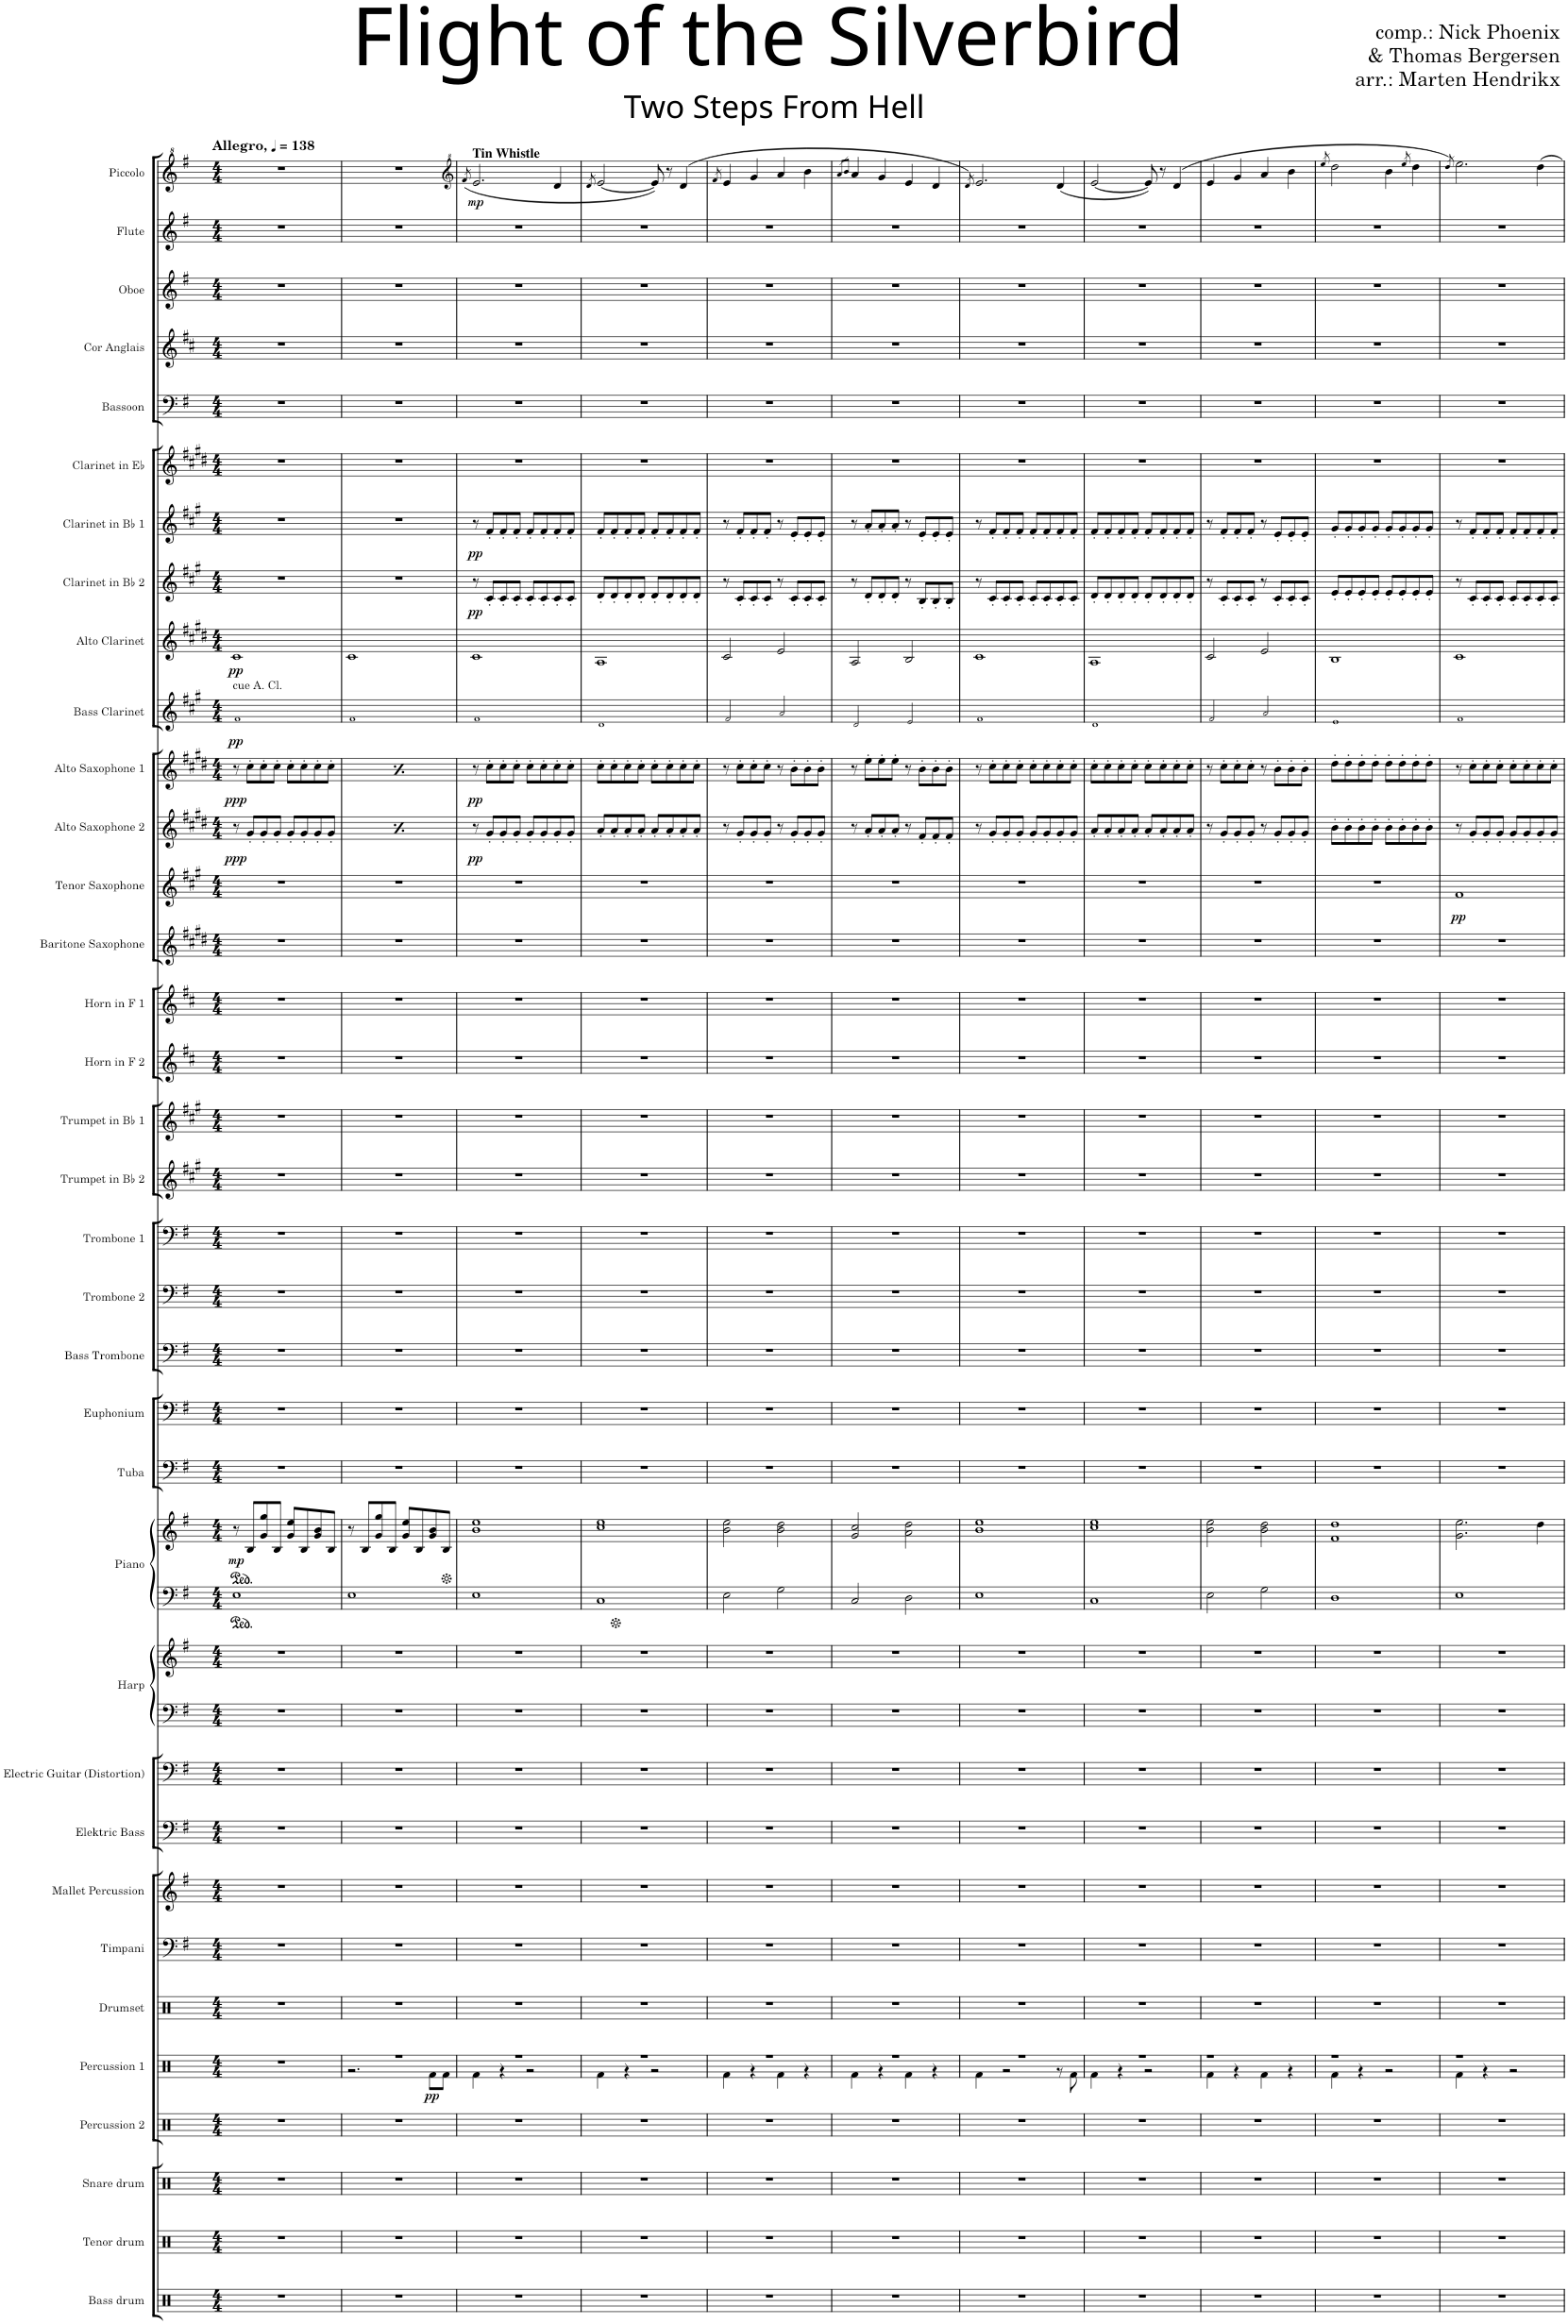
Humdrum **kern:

**kern	**kern	**kern	**kern	**kern	**dynam	**kern	**kern	**kern	**kern	**kern	**kern	**kern	**kern	**kern	**dynam	**kern	**kern	**kern	**kern	**kern	**kern	**kern	**kern	**kern	**kern	**kern	**dynam	**kern	**dynam	**kern	**dynam	**kern	**dynam	**kern	**dynam	**kern	**dynam	**kern	**dynam	**kern	**kern	**kern	**kern	**kern	**kern	**dynam
*part35	*part34	*part33	*part32	*part31	*part31	*part30	*part29	*part28	*part27	*part26	*part25	*part25	*part24	*part24	*part24	*part23	*part22	*part21	*part20	*part19	*part18	*part17	*part16	*part15	*part14	*part13	*part13	*part12	*part12	*part11	*part11	*part10	*part10	*part9	*part9	*part8	*part8	*part7	*part7	*part6	*part5	*part4	*part3	*part2	*part1	*part1
*staff37	*staff36	*staff35	*staff34	*staff33	*staff33	*staff32	*staff31	*staff30	*staff29	*staff28	*staff27	*staff26	*staff25	*staff24	*staff24/25	*staff23	*staff22	*staff21	*staff20	*staff19	*staff18	*staff17	*staff16	*staff15	*staff14	*staff13	*staff13	*staff12	*staff12	*staff11	*staff11	*staff10	*staff10	*staff9	*staff9	*staff8	*staff8	*staff7	*staff7	*staff6	*staff5	*staff4	*staff3	*staff2	*staff1	*staff1
*I"Bass drum	*I"Tenor drum	*I"Snare drum	*I"Percussion 2	*I"Percussion 1	*	*I"Drumset	*I"Timpani	*I"Mallet Percussion	*I"Elektric Bass	*I"Electric Guitar (Distortion)	*I"Harp	*	*I"Piano	*	*	*I"Tuba	*I"Euphonium	*I"Bass Trombone	*I"Trombone 2	*I"Trombone 1	*I"Trumpet in Bb 2	*I"Trumpet in Bb 1	*I"Horn in F 2	*I"Horn in F 1	*I"Baritone Saxophone	*I"Tenor Saxophone	*	*I"Alto Saxophone 2	*	*I"Alto Saxophone 1	*	*I"Bass Clarinet	*	*I"Alto Clarinet	*	*I"Clarinet in Bb 2	*	*I"Clarinet in Bb 1	*	*I"Clarinet in Eb	*I"Bassoon	*I"Cor Anglais	*I"Oboe	*I"Flute	*I"Piccolo	*
*I'B.D.	*I'T.D.	*I'S.D.	*I'Perc. 2	*I'Perc. 1	*	*I'D. set	*I'Timp.	*I'Mal. Perc.	*I'El. Bs.	*I'El. Guit.	*I'Hrp.	*	*I'Pno.	*	*	*I'Tba.	*I'Euph.	*I'Bs. Tbn.	*I'Tbn. 2	*I'Tbn. 1	*	*	*	*	*I'Ba. Sax	*I'T. Sax.	*	*I'A. Sax. 2	*	*I'A. Sax. 1	*	*I'Bs. Cl.	*	*I'A. Cl.	*	*	*	*	*	*	*I'Bsn.	*I'C. Angl.	*I'Ob.	*I'Fl.	*I'Picc.	*
*clefX	*clefX	*clefX	*clefX	*clefX	*	*clefX	*clefF4	*clefG2	*clefF4	*clefF4	*clefF4	*clefG2	*clefF4	*clefG2	*	*clefF4	*clefF4	*clefF4	*clefF4	*clefF4	*clefG2	*clefG2	*clefG2	*clefG2	*clefG2	*clefG2	*	*clefG2	*	*clefG2	*	*clefG2	*	*clefG2	*	*clefG2	*	*clefG2	*	*clefG2	*clefF4	*clefG2	*clefG2	*clefG2	*clefG^2	*
*	*	*	*	*	*	*	*	*Trd-14c-24	*Trd7c12	*	*	*	*	*	*	*	*	*	*	*	*Trd1c2	*Trd1c2	*Trd4c7	*Trd4c7	*Trd12c21	*Trd8c14	*	*Trd5c9	*	*Trd5c9	*	*Trd8c14	*	*Trd5c9	*	*Trd1c2	*	*Trd1c2	*	*Trd-2c-3	*	*Trd4c7	*	*	*Trd-7c-12	*
*k[]	*k[]	*k[]	*k[]	*k[]	*	*k[]	*k[f#]	*k[f#]	*k[f#]	*k[f#]	*k[f#]	*k[f#]	*k[f#]	*k[f#]	*	*k[f#]	*k[f#]	*k[f#]	*k[f#]	*k[f#]	*k[f#c#g#]	*k[f#c#g#]	*k[f#c#]	*k[f#c#]	*k[f#c#g#d#]	*k[f#c#g#]	*	*k[f#c#g#d#]	*	*k[f#c#g#d#]	*	*k[f#c#g#]	*	*k[f#c#g#d#]	*	*k[f#c#g#]	*	*k[f#c#g#]	*	*k[f#c#g#d#]	*k[f#]	*k[f#c#]	*k[f#]	*k[f#]	*k[f#]	*
*M4/4	*M4/4	*M4/4	*M4/4	*M4/4	*	*M4/4	*M4/4	*M4/4	*M4/4	*M4/4	*M4/4	*M4/4	*M4/4	*M4/4	*	*M4/4	*M4/4	*M4/4	*M4/4	*M4/4	*M4/4	*M4/4	*M4/4	*M4/4	*M4/4	*M4/4	*	*M4/4	*	*M4/4	*	*M4/4	*	*M4/4	*	*M4/4	*	*M4/4	*	*M4/4	*M4/4	*M4/4	*M4/4	*M4/4	*M4/4	*
*MM138	*MM138	*MM138	*MM138	*MM138	*	*MM138	*MM138	*MM138	*MM138	*MM138	*MM138	*MM138	*MM138	*MM138	*	*MM138	*MM138	*MM138	*MM138	*MM138	*MM138	*MM138	*MM138	*MM138	*MM138	*MM138	*	*MM138	*	*MM138	*	*MM138	*	*MM138	*	*MM138	*	*MM138	*	*MM138	*MM138	*MM138	*MM138	*MM138	*MM138	*
*	*	*	*	*	*	*	*	*	*	*	*	*	*	*ped	*	*	*	*	*	*	*	*	*	*	*	*	*	*	*	*	*	*	*	*	*	*	*	*	*	*	*	*	*	*	*	*
=1	=1	=1	=1	=1	=1	=1	=1	=1	=1	=1	=1	=1	=1	=1	=1	=1	=1	=1	=1	=1	=1	=1	=1	=1	=1	=1	=1	=1	=1	=1	=1	=1	=1	=1	=1	=1	=1	=1	=1	=1	=1	=1	=1	=1	=1	=1
!	!	!	!	!	!	!	!	!	!	!	!	!	!	!	!	!	!	!	!	!	!	!	!	!	!	!	!	!	!	!	!	!	!	!	!	!	!	!	!	!	!	!	!	!	!LO:TX:a:B:t=Allegro,	!
!	!	!	!	!	!	!	!	!	!	!	!	!	!	!	!	!	!	!	!	!	!	!	!	!	!	!	!	!	!	!	!	!LO:TX:a:t=cue A. Cl.	!	!	!	!	!	!	!	!	!	!	!	!	!	!
!	!	!	!	!	!	!	!	!	!	!	!	!	!	!	!LO:DY:b	!	!	!	!	!	!	!	!	!	!	!	!	!	!LO:DY:b	!	!LO:DY:b	!	!LO:DY:b	!	!LO:DY:b	!	!	!	!	!	!	!	!	!	!	!
1r	1r	1r	1r	1r	.	1r	1r	1r	1r	1r	1r	1r	1E	8r	mp	1r	1r	1r	1r	1r	1r	1r	1r	1r	1r	1r	.	8r	ppp	8r	ppp	1f#	pp	1c#	pp	1r	.	1r	.	1r	1r	1r	1r	1r	1r	.
.	.	.	.	.	.	.	.	.	.	.	.	.	.	8B/L	.	.	.	.	.	.	.	.	.	.	.	.	.	8g#'/L	.	8cc#'\L	.	.	.	.	.	.	.	.	.	.	.	.	.	.	.	.
.	.	.	.	.	.	.	.	.	.	.	.	.	.	8g/ 8gg/	.	.	.	.	.	.	.	.	.	.	.	.	.	8g#'/	.	8cc#'\	.	.	.	.	.	.	.	.	.	.	.	.	.	.	.	.
.	.	.	.	.	.	.	.	.	.	.	.	.	.	8B/J	.	.	.	.	.	.	.	.	.	.	.	.	.	8g#'/J	.	8cc#'\J	.	.	.	.	.	.	.	.	.	.	.	.	.	.	.	.
.	.	.	.	.	.	.	.	.	.	.	.	.	.	8g/ 8ee/L	.	.	.	.	.	.	.	.	.	.	.	.	.	8g#'/L	.	8cc#'\L	.	.	.	.	.	.	.	.	.	.	.	.	.	.	.	.
.	.	.	.	.	.	.	.	.	.	.	.	.	.	8B/	.	.	.	.	.	.	.	.	.	.	.	.	.	8g#'/	.	8cc#'\	.	.	.	.	.	.	.	.	.	.	.	.	.	.	.	.
.	.	.	.	.	.	.	.	.	.	.	.	.	.	8g/ 8b/	.	.	.	.	.	.	.	.	.	.	.	.	.	8g#'/	.	8cc#'\	.	.	.	.	.	.	.	.	.	.	.	.	.	.	.	.
.	.	.	.	.	.	.	.	.	.	.	.	.	.	8B/J	.	.	.	.	.	.	.	.	.	.	.	.	.	8g#'/J	.	8cc#'\J	.	.	.	.	.	.	.	.	.	.	.	.	.	.	.	.
=2	=2	=2	=2	=2	=2	=2	=2	=2	=2	=2	=2	=2	=2	=2	=2	=2	=2	=2	=2	=2	=2	=2	=2	=2	=2	=2	=2	=2	=2	=2	=2	=2	=2	=2	=2	=2	=2	=2	=2	=2	=2	=2	=2	=2	=2	=2
*	*	*	*	*^	*	*	*	*	*	*	*	*	*	*	*	*	*	*	*	*	*	*	*	*	*	*	*	*	*	*	*	*	*	*	*	*	*	*	*	*	*	*	*	*	*	*
!	!	!	!	!	!	!	!	!	!	!	!	!	!	!	!	!	!	!	!	!	!	!	!	!	!	!	!	!	!	!LO:DY:b	!	!LO:DY:b	!	!	!	!	!	!	!	!	!	!	!	!	!	!	!
1r	1r	1r	1r	1r	2.r	.	1r	1r	1r	1r	1r	1r	1r	1E	8r	.	1r	1r	1r	1r	1r	1r	1r	1r	1r	1r	1r	.	8r	ppp	8r	ppp	1f#	.	1c#	.	1r	.	1r	.	1r	1r	1r	1r	1r	1r	.
.	.	.	.	.	.	.	.	.	.	.	.	.	.	.	8B/L	.	.	.	.	.	.	.	.	.	.	.	.	.	8g#'/L	.	8cc#'\L	.	.	.	.	.	.	.	.	.	.	.	.	.	.	.	.
.	.	.	.	.	.	.	.	.	.	.	.	.	.	.	8g/ 8gg/	.	.	.	.	.	.	.	.	.	.	.	.	.	8g#'/	.	8cc#'\	.	.	.	.	.	.	.	.	.	.	.	.	.	.	.	.
.	.	.	.	.	.	.	.	.	.	.	.	.	.	.	8B/J	.	.	.	.	.	.	.	.	.	.	.	.	.	8g#'/J	.	8cc#'\J	.	.	.	.	.	.	.	.	.	.	.	.	.	.	.	.
.	.	.	.	.	.	.	.	.	.	.	.	.	.	.	8g/ 8ee/L	.	.	.	.	.	.	.	.	.	.	.	.	.	8g#'/L	.	8cc#'\L	.	.	.	.	.	.	.	.	.	.	.	.	.	.	.	.
.	.	.	.	.	.	.	.	.	.	.	.	.	.	.	8B/	.	.	.	.	.	.	.	.	.	.	.	.	.	8g#'/	.	8cc#'\	.	.	.	.	.	.	.	.	.	.	.	.	.	.	.	.
!	!	!	!	!	!	!LO:DY:b	!	!	!	!	!	!	!	!	!	!	!	!	!	!	!	!	!	!	!	!	!	!	!	!	!	!	!	!	!	!	!	!	!	!	!	!	!	!	!	!	!
.	.	.	.	.	8Rf\L	pp	.	.	.	.	.	.	.	.	8g/ 8b/	.	.	.	.	.	.	.	.	.	.	.	.	.	8g#'/	.	8cc#'\	.	.	.	.	.	.	.	.	.	.	.	.	.	.	.	.
.	.	.	.	.	8Rf\J	.	.	.	.	.	.	.	.	.	8B/J	.	.	.	.	.	.	.	.	.	.	.	.	.	8g#'/J	.	8cc#'\J	.	.	.	.	.	.	.	.	.	.	.	.	.	.	.	.
=3	=3	=3	=3	=3	=3	=3	=3	=3	=3	=3	=3	=3	=3	=3	=3	=3	=3	=3	=3	=3	=3	=3	=3	=3	=3	=3	=3	=3	=3	=3	=3	=3	=3	=3	=3	=3	=3	=3	=3	=3	=3	=3	=3	=3	=3	=3	=3
*	*	*	*	*	*	*	*	*	*	*	*	*	*	*	*	*	*	*	*	*	*	*	*	*	*	*	*	*	*	*	*	*	*	*	*	*	*	*	*	*	*	*	*	*	*	*clefG^2	*
.	.	.	.	.	.	.	.	.	.	.	.	.	.	.	.	.	.	.	.	.	.	.	.	.	.	.	.	.	.	.	.	.	.	.	.	.	.	.	.	.	.	.	.	.	.	(8qff#/	.
*	*	*	*	*	*	*	*	*	*	*	*	*	*	*	*Xped	*	*	*	*	*	*	*	*	*	*	*	*	*	*	*	*	*	*	*	*	*	*	*	*	*	*	*	*	*	*	*	*
!	!	!	!	!	!	!	!	!	!	!	!	!	!	!	!	!	!	!	!	!	!	!	!	!	!	!	!	!	!	!	!	!	!	!	!	!	!	!	!	!	!	!	!	!	!	!LO:TX:a:B:t=Tin Whistle	!
!	!	!	!	!	!	!	!	!	!	!	!	!	!	!	!	!	!	!	!	!	!	!	!	!	!	!	!	!	!	!LO:DY:b	!	!LO:DY:b	!	!	!	!	!	!LO:DY:b	!	!LO:DY:b	!	!	!	!	!	!	!LO:DY:b
1r	1r	1r	1r	1r	4Rf\	.	1r	1r	1r	1r	1r	1r	1r	1E	1b 1ee	.	1r	1r	1r	1r	1r	1r	1r	1r	1r	1r	1r	.	8r	pp	8r	pp	1f#	.	1c#	.	8r	pp	8r	pp	1r	1r	1r	1r	1r	2.ee/	mp
.	.	.	.	.	.	.	.	.	.	.	.	.	.	.	.	.	.	.	.	.	.	.	.	.	.	.	.	.	8g#'/L	.	8cc#'\L	.	.	.	.	.	8c#'/L	.	8f#'/L	.	.	.	.	.	.	.	.
.	.	.	.	.	4r	.	.	.	.	.	.	.	.	.	.	.	.	.	.	.	.	.	.	.	.	.	.	.	8g#'/	.	8cc#'\	.	.	.	.	.	8c#'/	.	8f#'/	.	.	.	.	.	.	.	.
.	.	.	.	.	.	.	.	.	.	.	.	.	.	.	.	.	.	.	.	.	.	.	.	.	.	.	.	.	8g#'/J	.	8cc#'\J	.	.	.	.	.	8c#'/J	.	8f#'/J	.	.	.	.	.	.	.	.
.	.	.	.	.	2r	.	.	.	.	.	.	.	.	.	.	.	.	.	.	.	.	.	.	.	.	.	.	.	8g#'/L	.	8cc#'\L	.	.	.	.	.	8c#'/L	.	8f#'/L	.	.	.	.	.	.	.	.
.	.	.	.	.	.	.	.	.	.	.	.	.	.	.	.	.	.	.	.	.	.	.	.	.	.	.	.	.	8g#'/	.	8cc#'\	.	.	.	.	.	8c#'/	.	8f#'/	.	.	.	.	.	.	.	.
.	.	.	.	.	.	.	.	.	.	.	.	.	.	.	.	.	.	.	.	.	.	.	.	.	.	.	.	.	8g#'/	.	8cc#'\	.	.	.	.	.	8c#'/	.	8f#'/	.	.	.	.	.	.	4dd/	.
.	.	.	.	.	.	.	.	.	.	.	.	.	.	.	.	.	.	.	.	.	.	.	.	.	.	.	.	.	8g#'/J	.	8cc#'\J	.	.	.	.	.	8c#'/J	.	8f#'/J	.	.	.	.	.	.	.	.
=4	=4	=4	=4	=4	=4	=4	=4	=4	=4	=4	=4	=4	=4	=4	=4	=4	=4	=4	=4	=4	=4	=4	=4	=4	=4	=4	=4	=4	=4	=4	=4	=4	=4	=4	=4	=4	=4	=4	=4	=4	=4	=4	=4	=4	=4	=4	=4
.	.	.	.	.	.	.	.	.	.	.	.	.	.	.	.	.	.	.	.	.	.	.	.	.	.	.	.	.	.	.	.	.	.	.	.	.	.	.	.	.	.	.	.	.	.	8qdd/	.
1r	1r	1r	1r	1r	4Rf\	.	1r	1r	1r	1r	1r	1r	1r	1C	1cc 1ee	.	1r	1r	1r	1r	1r	1r	1r	1r	1r	1r	1r	.	8a'/L	.	8cc#'\L	.	1d	.	1A	.	8d'/L	.	8f#'/L	.	1r	1r	1r	1r	1r	[2ee/	.
.	.	.	.	.	.	.	.	.	.	.	.	.	.	.	.	.	.	.	.	.	.	.	.	.	.	.	.	.	8a'/	.	8cc#'\	.	.	.	.	.	8d'/	.	8f#'/	.	.	.	.	.	.	.	.
.	.	.	.	.	4r	.	.	.	.	.	.	.	.	.	.	.	.	.	.	.	.	.	.	.	.	.	.	.	8a'/	.	8cc#'\	.	.	.	.	.	8d'/	.	8f#'/	.	.	.	.	.	.	.	.
.	.	.	.	.	.	.	.	.	.	.	.	.	.	.	.	.	.	.	.	.	.	.	.	.	.	.	.	.	8a'/J	.	8cc#'\J	.	.	.	.	.	8d'/J	.	8f#'/J	.	.	.	.	.	.	.	.
.	.	.	.	.	2r	.	.	.	.	.	.	.	.	.	.	.	.	.	.	.	.	.	.	.	.	.	.	.	8a'/L	.	8cc#'\L	.	.	.	.	.	8d'/L	.	8f#'/L	.	.	.	.	.	.	8ee/])	.
.	.	.	.	.	.	.	.	.	.	.	.	.	.	.	.	.	.	.	.	.	.	.	.	.	.	.	.	.	8a'/	.	8cc#'\	.	.	.	.	.	8d'/	.	8f#'/	.	.	.	.	.	.	8r	.
.	.	.	.	.	.	.	.	.	.	.	.	.	.	.	.	.	.	.	.	.	.	.	.	.	.	.	.	.	8a'/	.	8cc#'\	.	.	.	.	.	8d'/	.	8f#'/	.	.	.	.	.	.	(4dd/	.
.	.	.	.	.	.	.	.	.	.	.	.	.	.	.	.	.	.	.	.	.	.	.	.	.	.	.	.	.	8a'/J	.	8cc#'\J	.	.	.	.	.	8d'/J	.	8f#'/J	.	.	.	.	.	.	.	.
=5	=5	=5	=5	=5	=5	=5	=5	=5	=5	=5	=5	=5	=5	=5	=5	=5	=5	=5	=5	=5	=5	=5	=5	=5	=5	=5	=5	=5	=5	=5	=5	=5	=5	=5	=5	=5	=5	=5	=5	=5	=5	=5	=5	=5	=5	=5	=5
.	.	.	.	.	.	.	.	.	.	.	.	.	.	.	.	.	.	.	.	.	.	.	.	.	.	.	.	.	.	.	.	.	.	.	.	.	.	.	.	.	.	.	.	.	.	8qff#/	.
1r	1r	1r	1r	1r	4Rf\	.	1r	1r	1r	1r	1r	1r	1r	2E\	2b\ 2ee\	.	1r	1r	1r	1r	1r	1r	1r	1r	1r	1r	1r	.	8r	.	8r	.	2f#/	.	2c#/	.	8r	.	8r	.	1r	1r	1r	1r	1r	4ee/	.
.	.	.	.	.	.	.	.	.	.	.	.	.	.	.	.	.	.	.	.	.	.	.	.	.	.	.	.	.	8g#'/L	.	8cc#'\L	.	.	.	.	.	8c#'/L	.	8f#'/L	.	.	.	.	.	.	.	.
.	.	.	.	.	4r	.	.	.	.	.	.	.	.	.	.	.	.	.	.	.	.	.	.	.	.	.	.	.	8g#'/	.	8cc#'\	.	.	.	.	.	8c#'/	.	8f#'/	.	.	.	.	.	.	4gg/	.
.	.	.	.	.	.	.	.	.	.	.	.	.	.	.	.	.	.	.	.	.	.	.	.	.	.	.	.	.	8g#'/J	.	8cc#'\J	.	.	.	.	.	8c#'/J	.	8f#'/J	.	.	.	.	.	.	.	.
.	.	.	.	.	4Rf\	.	.	.	.	.	.	.	.	2G\	2b\ 2dd\	.	.	.	.	.	.	.	.	.	.	.	.	.	8r	.	8r	.	2a/	.	2e/	.	8r	.	8r	.	.	.	.	.	.	4aa/	.
.	.	.	.	.	.	.	.	.	.	.	.	.	.	.	.	.	.	.	.	.	.	.	.	.	.	.	.	.	8g#'/L	.	8b'\L	.	.	.	.	.	8c#'/L	.	8e'/L	.	.	.	.	.	.	.	.
.	.	.	.	.	4r	.	.	.	.	.	.	.	.	.	.	.	.	.	.	.	.	.	.	.	.	.	.	.	8g#'/	.	8b'\	.	.	.	.	.	8c#'/	.	8e'/	.	.	.	.	.	.	4bb\	.
.	.	.	.	.	.	.	.	.	.	.	.	.	.	.	.	.	.	.	.	.	.	.	.	.	.	.	.	.	8g#'/J	.	8b'\J	.	.	.	.	.	8c#'/J	.	8e'/J	.	.	.	.	.	.	.	.
=6	=6	=6	=6	=6	=6	=6	=6	=6	=6	=6	=6	=6	=6	=6	=6	=6	=6	=6	=6	=6	=6	=6	=6	=6	=6	=6	=6	=6	=6	=6	=6	=6	=6	=6	=6	=6	=6	=6	=6	=6	=6	=6	=6	=6	=6	=6	=6
.	.	.	.	.	.	.	.	.	.	.	.	.	.	.	.	.	.	.	.	.	.	.	.	.	.	.	.	.	.	.	.	.	.	.	.	.	.	.	.	.	.	.	.	.	.	8qaa/L	.
.	.	.	.	.	.	.	.	.	.	.	.	.	.	.	.	.	.	.	.	.	.	.	.	.	.	.	.	.	.	.	.	.	.	.	.	.	.	.	.	.	.	.	.	.	.	8qbb/J	.
1r	1r	1r	1r	1r	4Rf\	.	1r	1r	1r	1r	1r	1r	1r	2C/	2g/ 2cc/	.	1r	1r	1r	1r	1r	1r	1r	1r	1r	1r	1r	.	8r	.	8r	.	2d/	.	2A/	.	8r	.	8r	.	1r	1r	1r	1r	1r	4aa/	.
.	.	.	.	.	.	.	.	.	.	.	.	.	.	.	.	.	.	.	.	.	.	.	.	.	.	.	.	.	8a'/L	.	8ee'\L	.	.	.	.	.	8d'/L	.	8a'/L	.	.	.	.	.	.	.	.
.	.	.	.	.	4r	.	.	.	.	.	.	.	.	.	.	.	.	.	.	.	.	.	.	.	.	.	.	.	8a'/	.	8ee'\	.	.	.	.	.	8d'/	.	8a'/	.	.	.	.	.	.	4gg/	.
.	.	.	.	.	.	.	.	.	.	.	.	.	.	.	.	.	.	.	.	.	.	.	.	.	.	.	.	.	8a'/J	.	8ee'\J	.	.	.	.	.	8d'/J	.	8a'/J	.	.	.	.	.	.	.	.
.	.	.	.	.	4Rf\	.	.	.	.	.	.	.	.	2D\	2a\ 2dd\	.	.	.	.	.	.	.	.	.	.	.	.	.	8r	.	8r	.	2e/	.	2B/	.	8r	.	8r	.	.	.	.	.	.	4ee/	.
.	.	.	.	.	.	.	.	.	.	.	.	.	.	.	.	.	.	.	.	.	.	.	.	.	.	.	.	.	8f#'/L	.	8b'\L	.	.	.	.	.	8B'/L	.	8e'/L	.	.	.	.	.	.	.	.
.	.	.	.	.	4r	.	.	.	.	.	.	.	.	.	.	.	.	.	.	.	.	.	.	.	.	.	.	.	8f#'/	.	8b'\	.	.	.	.	.	8B'/	.	8e'/	.	.	.	.	.	.	4dd/	.
.	.	.	.	.	.	.	.	.	.	.	.	.	.	.	.	.	.	.	.	.	.	.	.	.	.	.	.	.	8f#'/J	.	8b'\J	.	.	.	.	.	8B'/J	.	8e'/J	.	.	.	.	.	.	.	.
=7	=7	=7	=7	=7	=7	=7	=7	=7	=7	=7	=7	=7	=7	=7	=7	=7	=7	=7	=7	=7	=7	=7	=7	=7	=7	=7	=7	=7	=7	=7	=7	=7	=7	=7	=7	=7	=7	=7	=7	=7	=7	=7	=7	=7	=7	=7	=7
.	.	.	.	.	.	.	.	.	.	.	.	.	.	.	.	.	.	.	.	.	.	.	.	.	.	.	.	.	.	.	.	.	.	.	.	.	.	.	.	.	.	.	.	.	.	8qdd/)	.
1r	1r	1r	1r	1r	4Rf\	.	1r	1r	1r	1r	1r	1r	1r	1E	1b 1ee	.	1r	1r	1r	1r	1r	1r	1r	1r	1r	1r	1r	.	8r	.	8r	.	1f#	.	1c#	.	8r	.	8r	.	1r	1r	1r	1r	1r	2.ee/	.
.	.	.	.	.	.	.	.	.	.	.	.	.	.	.	.	.	.	.	.	.	.	.	.	.	.	.	.	.	8g#'/L	.	8cc#'\L	.	.	.	.	.	8c#'/L	.	8f#'/L	.	.	.	.	.	.	.	.
.	.	.	.	.	2r	.	.	.	.	.	.	.	.	.	.	.	.	.	.	.	.	.	.	.	.	.	.	.	8g#'/	.	8cc#'\	.	.	.	.	.	8c#'/	.	8f#'/	.	.	.	.	.	.	.	.
.	.	.	.	.	.	.	.	.	.	.	.	.	.	.	.	.	.	.	.	.	.	.	.	.	.	.	.	.	8g#'/J	.	8cc#'\J	.	.	.	.	.	8c#'/J	.	8f#'/J	.	.	.	.	.	.	.	.
.	.	.	.	.	.	.	.	.	.	.	.	.	.	.	.	.	.	.	.	.	.	.	.	.	.	.	.	.	8g#'/L	.	8cc#'\L	.	.	.	.	.	8c#'/L	.	8f#'/L	.	.	.	.	.	.	.	.
.	.	.	.	.	.	.	.	.	.	.	.	.	.	.	.	.	.	.	.	.	.	.	.	.	.	.	.	.	8g#'/	.	8cc#'\	.	.	.	.	.	8c#'/	.	8f#'/	.	.	.	.	.	.	.	.
.	.	.	.	.	8r	.	.	.	.	.	.	.	.	.	.	.	.	.	.	.	.	.	.	.	.	.	.	.	8g#'/	.	8cc#'\	.	.	.	.	.	8c#'/	.	8f#'/	.	.	.	.	.	.	(4dd/	.
.	.	.	.	.	8Rf\	.	.	.	.	.	.	.	.	.	.	.	.	.	.	.	.	.	.	.	.	.	.	.	8g#'/J	.	8cc#'\J	.	.	.	.	.	8c#'/J	.	8f#'/J	.	.	.	.	.	.	.	.
=8	=8	=8	=8	=8	=8	=8	=8	=8	=8	=8	=8	=8	=8	=8	=8	=8	=8	=8	=8	=8	=8	=8	=8	=8	=8	=8	=8	=8	=8	=8	=8	=8	=8	=8	=8	=8	=8	=8	=8	=8	=8	=8	=8	=8	=8	=8	=8
1r	1r	1r	1r	1r	4Rf\	.	1r	1r	1r	1r	1r	1r	1r	1C	1cc 1ee	.	1r	1r	1r	1r	1r	1r	1r	1r	1r	1r	1r	.	8a'/L	.	8cc#'\L	.	1d	.	1A	.	8d'/L	.	8f#'/L	.	1r	1r	1r	1r	1r	[2ee/	.
.	.	.	.	.	.	.	.	.	.	.	.	.	.	.	.	.	.	.	.	.	.	.	.	.	.	.	.	.	8a'/	.	8cc#'\	.	.	.	.	.	8d'/	.	8f#'/	.	.	.	.	.	.	.	.
.	.	.	.	.	4r	.	.	.	.	.	.	.	.	.	.	.	.	.	.	.	.	.	.	.	.	.	.	.	8a'/	.	8cc#'\	.	.	.	.	.	8d'/	.	8f#'/	.	.	.	.	.	.	.	.
.	.	.	.	.	.	.	.	.	.	.	.	.	.	.	.	.	.	.	.	.	.	.	.	.	.	.	.	.	8a'/J	.	8cc#'\J	.	.	.	.	.	8d'/J	.	8f#'/J	.	.	.	.	.	.	.	.
.	.	.	.	.	2r	.	.	.	.	.	.	.	.	.	.	.	.	.	.	.	.	.	.	.	.	.	.	.	8a'/L	.	8cc#'\L	.	.	.	.	.	8d'/L	.	8f#'/L	.	.	.	.	.	.	8ee/])	.
.	.	.	.	.	.	.	.	.	.	.	.	.	.	.	.	.	.	.	.	.	.	.	.	.	.	.	.	.	8a'/	.	8cc#'\	.	.	.	.	.	8d'/	.	8f#'/	.	.	.	.	.	.	8r	.
.	.	.	.	.	.	.	.	.	.	.	.	.	.	.	.	.	.	.	.	.	.	.	.	.	.	.	.	.	8a'/	.	8cc#'\	.	.	.	.	.	8d'/	.	8f#'/	.	.	.	.	.	.	(4dd/	.
.	.	.	.	.	.	.	.	.	.	.	.	.	.	.	.	.	.	.	.	.	.	.	.	.	.	.	.	.	8a'/J	.	8cc#'\J	.	.	.	.	.	8d'/J	.	8f#'/J	.	.	.	.	.	.	.	.
=9	=9	=9	=9	=9	=9	=9	=9	=9	=9	=9	=9	=9	=9	=9	=9	=9	=9	=9	=9	=9	=9	=9	=9	=9	=9	=9	=9	=9	=9	=9	=9	=9	=9	=9	=9	=9	=9	=9	=9	=9	=9	=9	=9	=9	=9	=9	=9
1r	1r	1r	1r	1r	4Rf\	.	1r	1r	1r	1r	1r	1r	1r	2E\	2b\ 2ee\	.	1r	1r	1r	1r	1r	1r	1r	1r	1r	1r	1r	.	8r	.	8r	.	2f#/	.	2c#/	.	8r	.	8r	.	1r	1r	1r	1r	1r	4ee/	.
.	.	.	.	.	.	.	.	.	.	.	.	.	.	.	.	.	.	.	.	.	.	.	.	.	.	.	.	.	8g#'/L	.	8cc#'\L	.	.	.	.	.	8c#'/L	.	8f#'/L	.	.	.	.	.	.	.	.
.	.	.	.	.	4r	.	.	.	.	.	.	.	.	.	.	.	.	.	.	.	.	.	.	.	.	.	.	.	8g#'/	.	8cc#'\	.	.	.	.	.	8c#'/	.	8f#'/	.	.	.	.	.	.	4gg/	.
.	.	.	.	.	.	.	.	.	.	.	.	.	.	.	.	.	.	.	.	.	.	.	.	.	.	.	.	.	8g#'/J	.	8cc#'\J	.	.	.	.	.	8c#'/J	.	8f#'/J	.	.	.	.	.	.	.	.
.	.	.	.	.	4Rf\	.	.	.	.	.	.	.	.	2G\	2b\ 2dd\	.	.	.	.	.	.	.	.	.	.	.	.	.	8r	.	8r	.	2a/	.	2e/	.	8r	.	8r	.	.	.	.	.	.	4aa/	.
.	.	.	.	.	.	.	.	.	.	.	.	.	.	.	.	.	.	.	.	.	.	.	.	.	.	.	.	.	8g#'/L	.	8b'\L	.	.	.	.	.	8c#'/L	.	8e'/L	.	.	.	.	.	.	.	.
.	.	.	.	.	4r	.	.	.	.	.	.	.	.	.	.	.	.	.	.	.	.	.	.	.	.	.	.	.	8g#'/	.	8b'\	.	.	.	.	.	8c#'/	.	8e'/	.	.	.	.	.	.	4bb\	.
.	.	.	.	.	.	.	.	.	.	.	.	.	.	.	.	.	.	.	.	.	.	.	.	.	.	.	.	.	8g#'/J	.	8b'\J	.	.	.	.	.	8c#'/J	.	8e'/J	.	.	.	.	.	.	.	.
=10	=10	=10	=10	=10	=10	=10	=10	=10	=10	=10	=10	=10	=10	=10	=10	=10	=10	=10	=10	=10	=10	=10	=10	=10	=10	=10	=10	=10	=10	=10	=10	=10	=10	=10	=10	=10	=10	=10	=10	=10	=10	=10	=10	=10	=10	=10	=10
.	.	.	.	.	.	.	.	.	.	.	.	.	.	.	.	.	.	.	.	.	.	.	.	.	.	.	.	.	.	.	.	.	.	.	.	.	.	.	.	.	.	.	.	.	.	8qeee/	.
1r	1r	1r	1r	1r	4Rf\	.	1r	1r	1r	1r	1r	1r	1r	1D	1f# 1dd	.	1r	1r	1r	1r	1r	1r	1r	1r	1r	1r	1r	.	8b'\L	.	8dd#'\L	.	1e	.	1B	.	8e'/L	.	8g#'/L	.	1r	1r	1r	1r	1r	2ddd\	.
.	.	.	.	.	.	.	.	.	.	.	.	.	.	.	.	.	.	.	.	.	.	.	.	.	.	.	.	.	8b'\	.	8dd#'\	.	.	.	.	.	8e'/	.	8g#'/	.	.	.	.	.	.	.	.
.	.	.	.	.	4r	.	.	.	.	.	.	.	.	.	.	.	.	.	.	.	.	.	.	.	.	.	.	.	8b'\	.	8dd#'\	.	.	.	.	.	8e'/	.	8g#'/	.	.	.	.	.	.	.	.
.	.	.	.	.	.	.	.	.	.	.	.	.	.	.	.	.	.	.	.	.	.	.	.	.	.	.	.	.	8b'\J	.	8dd#'\J	.	.	.	.	.	8e'/J	.	8g#'/J	.	.	.	.	.	.	.	.
.	.	.	.	.	2r	.	.	.	.	.	.	.	.	.	.	.	.	.	.	.	.	.	.	.	.	.	.	.	8b'\L	.	8dd#'\L	.	.	.	.	.	8e'/L	.	8g#'/L	.	.	.	.	.	.	4bb\	.
.	.	.	.	.	.	.	.	.	.	.	.	.	.	.	.	.	.	.	.	.	.	.	.	.	.	.	.	.	8b'\	.	8dd#'\	.	.	.	.	.	8e'/	.	8g#'/	.	.	.	.	.	.	.	.
.	.	.	.	.	.	.	.	.	.	.	.	.	.	.	.	.	.	.	.	.	.	.	.	.	.	.	.	.	.	.	.	.	.	.	.	.	.	.	.	.	.	.	.	.	.	8qeee/	.
.	.	.	.	.	.	.	.	.	.	.	.	.	.	.	.	.	.	.	.	.	.	.	.	.	.	.	.	.	8b'\	.	8dd#'\	.	.	.	.	.	8e'/	.	8g#'/	.	.	.	.	.	.	4ddd\	.
.	.	.	.	.	.	.	.	.	.	.	.	.	.	.	.	.	.	.	.	.	.	.	.	.	.	.	.	.	8b'\J	.	8dd#'\J	.	.	.	.	.	8e'/J	.	8g#'/J	.	.	.	.	.	.	.	.
=11	=11	=11	=11	=11	=11	=11	=11	=11	=11	=11	=11	=11	=11	=11	=11	=11	=11	=11	=11	=11	=11	=11	=11	=11	=11	=11	=11	=11	=11	=11	=11	=11	=11	=11	=11	=11	=11	=11	=11	=11	=11	=11	=11	=11	=11	=11	=11
.	.	.	.	.	.	.	.	.	.	.	.	.	.	.	.	.	.	.	.	.	.	.	.	.	.	.	.	.	.	.	.	.	.	.	.	.	.	.	.	.	.	.	.	.	.	8qddd/)	.
!	!	!	!	!	!	!	!	!	!	!	!	!	!	!	!	!	!	!	!	!	!	!	!	!	!	!	!	!LO:DY:b	!	!	!	!	!	!	!	!	!	!	!	!	!	!	!	!	!	!	!
1r	1r	1r	1r	1r	4Rf\	.	1r	1r	1r	1r	1r	1r	1r	1E	2.g\ 2.ee\	.	1r	1r	1r	1r	1r	1r	1r	1r	1r	1r	1f#	pp	8r	.	8r	.	1f#	.	1c#	.	8r	.	8r	.	1r	1r	1r	1r	1r	2.eee\	.
.	.	.	.	.	.	.	.	.	.	.	.	.	.	.	.	.	.	.	.	.	.	.	.	.	.	.	.	.	8g#'/L	.	8cc#'\L	.	.	.	.	.	8c#'/L	.	8f#'/L	.	.	.	.	.	.	.	.
.	.	.	.	.	4r	.	.	.	.	.	.	.	.	.	.	.	.	.	.	.	.	.	.	.	.	.	.	.	8g#'/	.	8cc#'\	.	.	.	.	.	8c#'/	.	8f#'/	.	.	.	.	.	.	.	.
.	.	.	.	.	.	.	.	.	.	.	.	.	.	.	.	.	.	.	.	.	.	.	.	.	.	.	.	.	8g#'/J	.	8cc#'\J	.	.	.	.	.	8c#'/J	.	8f#'/J	.	.	.	.	.	.	.	.
.	.	.	.	.	2r	.	.	.	.	.	.	.	.	.	.	.	.	.	.	.	.	.	.	.	.	.	.	.	8g#'/L	.	8cc#'\L	.	.	.	.	.	8c#'/L	.	8f#'/L	.	.	.	.	.	.	.	.
.	.	.	.	.	.	.	.	.	.	.	.	.	.	.	.	.	.	.	.	.	.	.	.	.	.	.	.	.	8g#'/	.	8cc#'\	.	.	.	.	.	8c#'/	.	8f#'/	.	.	.	.	.	.	.	.
.	.	.	.	.	.	.	.	.	.	.	.	.	.	.	4dd\	.	.	.	.	.	.	.	.	.	.	.	.	.	8g#'/	.	8cc#'\	.	.	.	.	.	8c#'/	.	8f#'/	.	.	.	.	.	.	4ddd\	.
.	.	.	.	.	.	.	.	.	.	.	.	.	.	.	.	.	.	.	.	.	.	.	.	.	.	.	.	.	8g#'/J	.	8cc#'\J	.	.	.	.	.	8c#'/J	.	8f#'/J	.	.	.	.	.	.	.	.
*	*	*	*	*v	*v	*	*	*	*	*	*	*	*	*	*	*	*	*	*	*	*	*	*	*	*	*	*	*	*	*	*	*	*	*	*	*	*	*	*	*	*	*	*	*	*	*	*
=	=	=	=	=	=	=	=	=	=	=	=	=	=	=	=	=	=	=	=	=	=	=	=	=	=	=	=	=	=	=	=	=	=	=	=	=	=	=	=	=	=	=	=	=	=	=
*-	*-	*-	*-	*-	*-	*-	*-	*-	*-	*-	*-	*-	*-	*-	*-	*-	*-	*-	*-	*-	*-	*-	*-	*-	*-	*-	*-	*-	*-	*-	*-	*-	*-	*-	*-	*-	*-	*-	*-	*-	*-	*-	*-	*-	*-	*-
